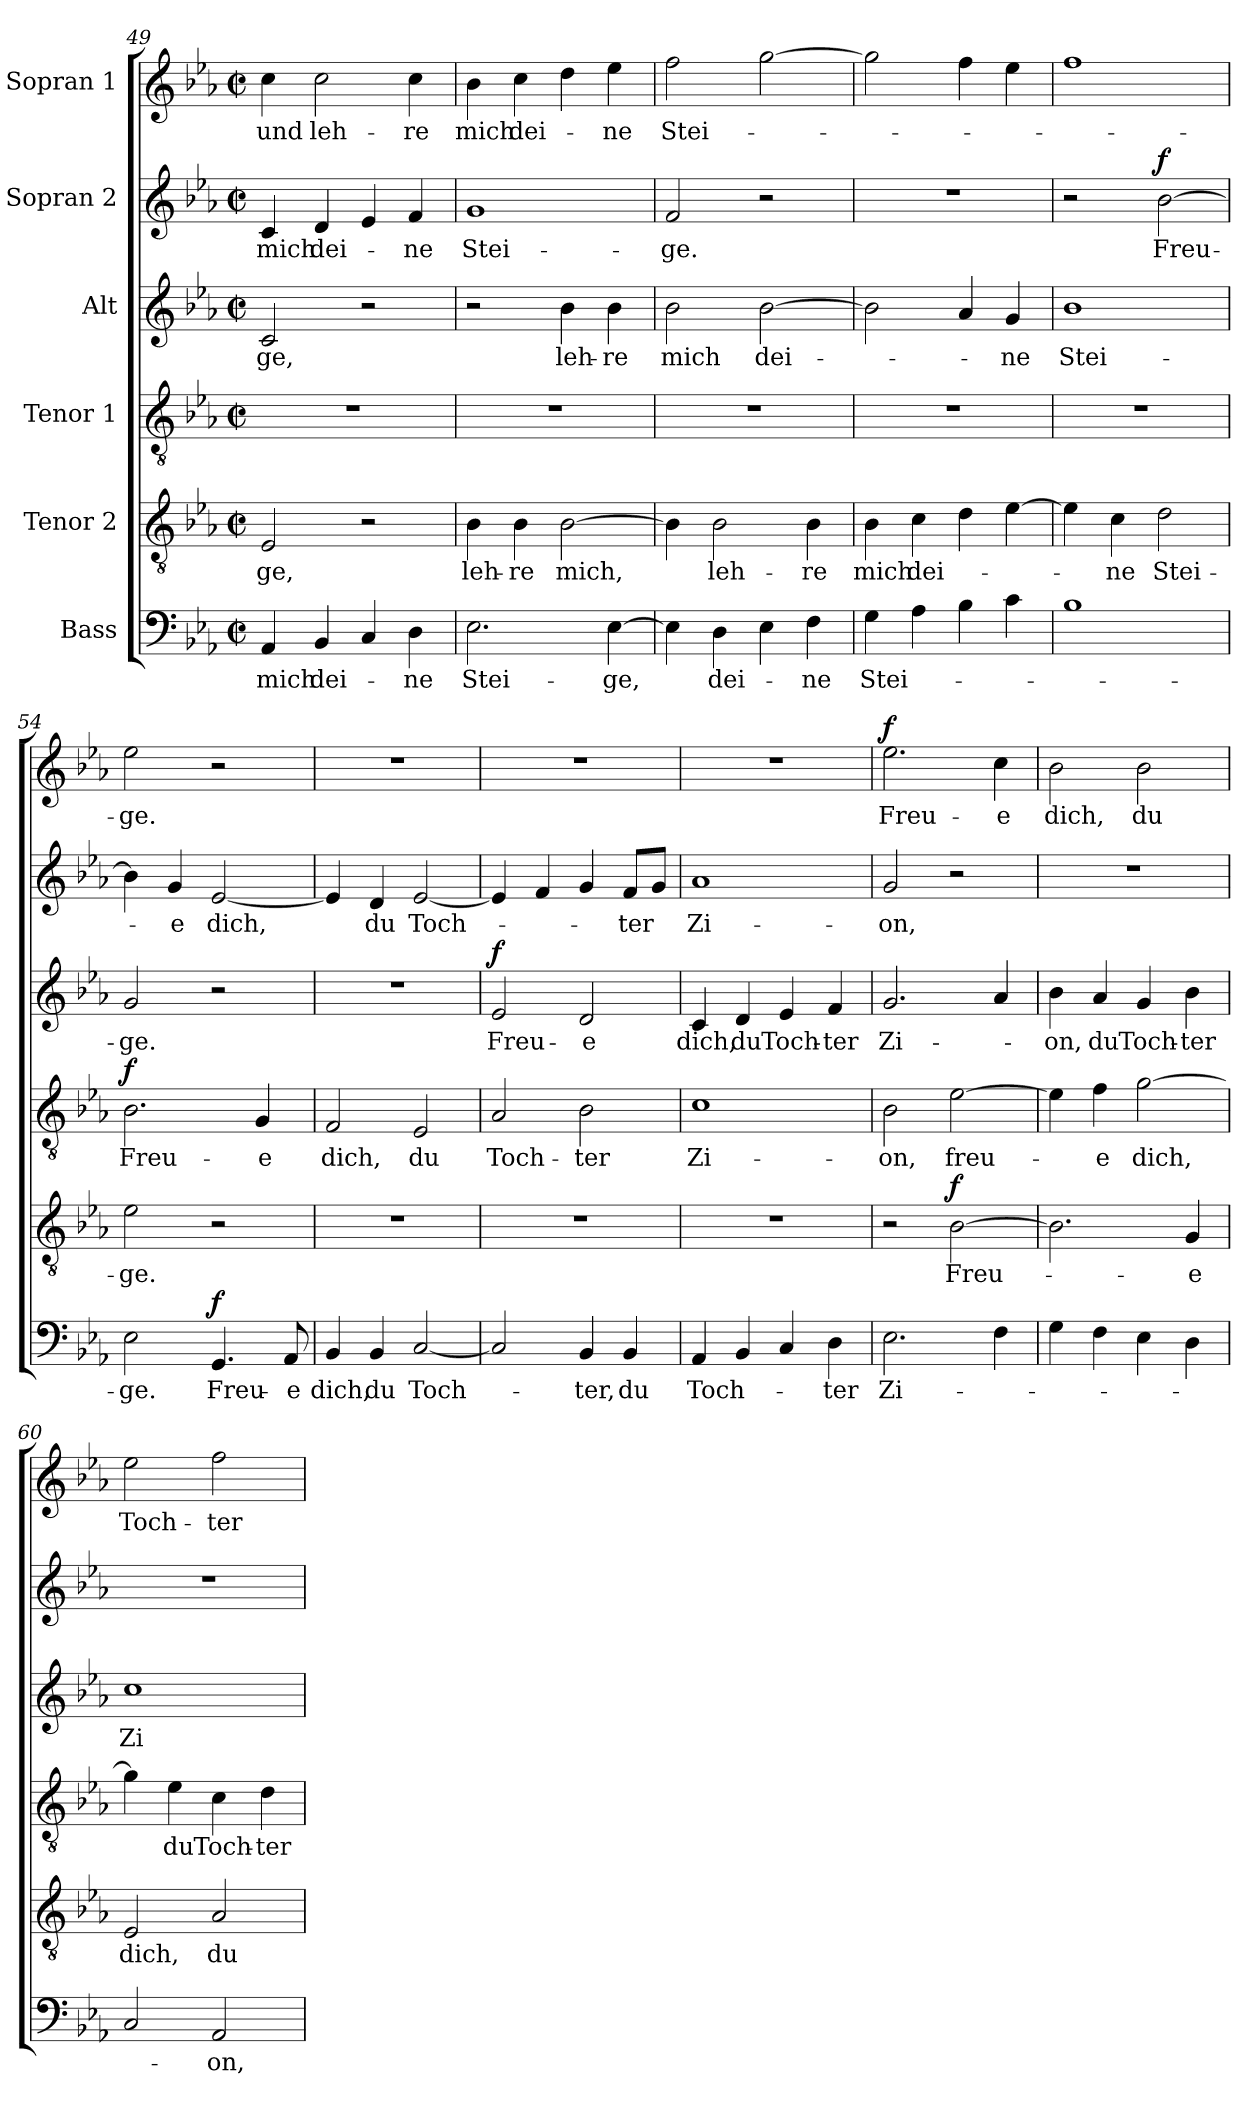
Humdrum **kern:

**kern	**text	**dynam	**kern	**text	**dynam	**kern	**text	**dynam	**kern	**text	**dynam	**kern	**text	**dynam	**kern	**text	**dynam
*part6	*part6	*part6	*part5	*part5	*part5	*part4	*part4	*part4	*part3	*part3	*part3	*part2	*part2	*part2	*part1	*part1	*part1
*staff6	*staff6	*staff6	*staff5	*staff5	*staff5	*staff4	*staff4	*staff4	*staff3	*staff3	*staff3	*staff2	*staff2	*staff2	*staff1	*staff1	*staff1
*I"Bass	*	*	*I"Tenor 2	*	*	*I"Tenor 1	*	*	*I"Alt	*	*	*I"Sopran 2	*	*	*I"Sopran 1	*	*
*clefF4	*	*	*clefGv2	*	*	*clefGv2	*	*	*clefG2	*	*	*clefG2	*	*	*clefG2	*	*
*k[b-e-a-]	*	*	*k[b-e-a-]	*	*	*k[b-e-a-]	*	*	*k[b-e-a-]	*	*	*k[b-e-a-]	*	*	*k[b-e-a-]	*	*
*M2/2	*	*	*M2/2	*	*	*M2/2	*	*	*M2/2	*	*	*M2/2	*	*	*M2/2	*	*
*met(c|)	*	*	*met(c|)	*	*	*met(c|)	*	*	*met(c|)	*	*	*met(c|)	*	*	*met(c|)	*	*
=49	=49	=49	=49	=49	=49	=49	=49	=49	=49	=49	=49	=49	=49	=49	=49	=49	=49
4AA-/	mich	.	2E-/	-ge,	.	1r	.	.	2c/	-ge,	.	4c/	mich	.	4cc\	und	.
4BB-/	dei-	.	.	.	.	.	.	.	.	.	.	4d/	dei-	.	2cc\	leh-	.
4C/	.	.	2r	.	.	.	.	.	2r	.	.	4e-/	.	.	.	.	.
4D\	-ne	.	.	.	.	.	.	.	.	.	.	4f/	-ne	.	4cc\	-re	.
=50	=50	=50	=50	=50	=50	=50	=50	=50	=50	=50	=50	=50	=50	=50	=50	=50	=50
2.E-\	Stei-	.	4B-\	leh-	.	1r	.	.	2r	.	.	1g	Stei-	.	4b-\	mich	.
.	.	.	4B-\	-re	.	.	.	.	.	.	.	.	.	.	4cc\	dei-	.
.	.	.	[2B-\	mich,	.	.	.	.	4b-\	leh-	.	.	.	.	4dd\	.	.
[4E-\	-ge,	.	.	.	.	.	.	.	4b-\	-re	.	.	.	.	4ee-\	-ne	.
=51	=51	=51	=51	=51	=51	=51	=51	=51	=51	=51	=51	=51	=51	=51	=51	=51	=51
4E-\]	.	.	4B-\]	.	.	1r	.	.	2b-\	mich	.	2f/	-ge.	.	2ff\	Stei-	.
4D\	dei-	.	2B-\	leh-	.	.	.	.	.	.	.	.	.	.	.	.	.
4E-\	.	.	.	.	.	.	.	.	[2b-\	dei-	.	2r	.	.	[2gg\	.	.
4F\	-ne	.	4B-\	-re	.	.	.	.	.	.	.	.	.	.	.	.	.
=52	=52	=52	=52	=52	=52	=52	=52	=52	=52	=52	=52	=52	=52	=52	=52	=52	=52
4G\	Stei-	.	4B-\	mich	.	1r	.	.	2b-\]	.	.	1r	.	.	2gg\]	.	.
4A-\	.	.	4c\	dei-	.	.	.	.	.	.	.	.	.	.	.	.	.
4B-\	.	.	4d\	.	.	.	.	.	4a-/	.	.	.	.	.	4ff\	.	.
4c\	.	.	[4e-\	.	.	.	.	.	4g/	-ne	.	.	.	.	4ee-\	.	.
!!LO:PB:g=z
=53	=53	=53	=53	=53	=53	=53	=53	=53	=53	=53	=53	=53	=53	=53	=53	=53	=53
1B-	.	.	4e-\]	.	.	1r	.	.	1b-	Stei-	.	2r	.	.	1ff	.	.
.	.	.	4c\	-ne	.	.	.	.	.	.	.	.	.	.	.	.	.
!	!	!	!	!	!	!	!	!	!	!	!	!	!	!LO:DY:a	!	!	!
.	.	.	2d\	Stei-	.	.	.	.	.	.	.	[2b-\	Freu-	f	.	.	.
=54	=54	=54	=54	=54	=54	=54	=54	=54	=54	=54	=54	=54	=54	=54	=54	=54	=54
!	!	!	!	!	!	!	!	!LO:DY:a	!	!	!	!	!	!	!	!	!
2E-\	-ge.	.	2e-\	-ge.	.	2.B-\	Freu-	f	2g/	-ge.	.	4b-\]	.	.	2ee-\	-ge.	.
.	.	.	.	.	.	.	.	.	.	.	.	4g/	-e	.	.	.	.
!	!	!LO:DY:a	!	!	!	!	!	!	!	!	!	!	!	!	!	!	!
4.GG/	Freu-	f	2r	.	.	.	.	.	2r	.	.	[2e-/	dich,	.	2r	.	.
.	.	.	.	.	.	4G/	-e	.	.	.	.	.	.	.	.	.	.
8AA-/	-e	.	.	.	.	.	.	.	.	.	.	.	.	.	.	.	.
=55	=55	=55	=55	=55	=55	=55	=55	=55	=55	=55	=55	=55	=55	=55	=55	=55	=55
4BB-/	dich,	.	1r	.	.	2F/	dich,	.	1r	.	.	4e-/]	.	.	1r	.	.
4BB-/	du	.	.	.	.	.	.	.	.	.	.	4d/	du	.	.	.	.
[2C/	Toch-	.	.	.	.	2E-/	du	.	.	.	.	[2e-/	Toch-	.	.	.	.
=56	=56	=56	=56	=56	=56	=56	=56	=56	=56	=56	=56	=56	=56	=56	=56	=56	=56
!	!	!	!	!	!	!	!	!	!	!	!LO:DY:a	!	!	!	!	!	!
2C/]	.	.	1r	.	.	2A-/	Toch-	.	2e-/	Freu-	f	4e-/]	.	.	1r	.	.
.	.	.	.	.	.	.	.	.	.	.	.	4f/	.	.	.	.	.
4BB-/	-ter,	.	.	.	.	2B-\	-ter	.	2d/	-e	.	4g/	.	.	.	.	.
4BB-/	du	.	.	.	.	.	.	.	.	.	.	8f/L	-ter	.	.	.	.
.	.	.	.	.	.	.	.	.	.	.	.	8g/J	.	.	.	.	.
=57	=57	=57	=57	=57	=57	=57	=57	=57	=57	=57	=57	=57	=57	=57	=57	=57	=57
4AA-/	Toch-	.	1r	.	.	1c	Zi-	.	4c/	dich,	.	1a-	Zi-	.	1r	.	.
4BB-/	.	.	.	.	.	.	.	.	4d/	du	.	.	.	.	.	.	.
4C/	.	.	.	.	.	.	.	.	4e-/	Toch-	.	.	.	.	.	.	.
4D\	-ter	.	.	.	.	.	.	.	4f/	-ter	.	.	.	.	.	.	.
=58	=58	=58	=58	=58	=58	=58	=58	=58	=58	=58	=58	=58	=58	=58	=58	=58	=58
!	!	!	!	!	!	!	!	!	!	!	!	!	!	!	!	!	!LO:DY:a
2.E-\	Zi-	.	2r	.	.	2B-\	-on,	.	2.g/	Zi-	.	2g/	-on,	.	2.ee-\	Freu-	f
!	!	!	!	!	!LO:DY:a	!	!	!	!	!	!	!	!	!	!	!	!
.	.	.	[2B-\	Freu-	f	[2e-\	freu-	.	.	.	.	2r	.	.	.	.	.
4F\	.	.	.	.	.	.	.	.	4a-/	.	.	.	.	.	4cc\	-e	.
!!LO:LB:g=z
=59	=59	=59	=59	=59	=59	=59	=59	=59	=59	=59	=59	=59	=59	=59	=59	=59	=59
4G\	.	.	2.B-\]	.	.	4e-\]	.	.	4b-\	on,	.	1r	.	.	2b-\	dich,	.
4F\	.	.	.	.	.	4f\	-e	.	4a-/	du	.	.	.	.	.	.	.
4E-\	.	.	.	.	.	[2g\	dich,	.	4g/	Toch-	.	.	.	.	2b-\	du	.
4D\	.	.	4G/	-e	.	.	.	.	4b-\	-ter	.	.	.	.	.	.	.
=60	=60	=60	=60	=60	=60	=60	=60	=60	=60	=60	=60	=60	=60	=60	=60	=60	=60
2C/	.	.	2E-/	dich,	.	4g\]	.	.	1cc	Zi-	.	1r	.	.	2ee-\	Toch-	.
.	.	.	.	.	.	4e-\	du	.	.	.	.	.	.	.	.	.	.
2AA-/	-on,	.	2A-/	du	.	4c\	Toch-	.	.	.	.	.	.	.	2ff\	-ter	.
.	.	.	.	.	.	4d\	-ter	.	.	.	.	.	.	.	.	.	.
=	=	=	=	=	=	=	=	=	=	=	=	=	=	=	=	=	=
*-	*-	*-	*-	*-	*-	*-	*-	*-	*-	*-	*-	*-	*-	*-	*-	*-	*-
